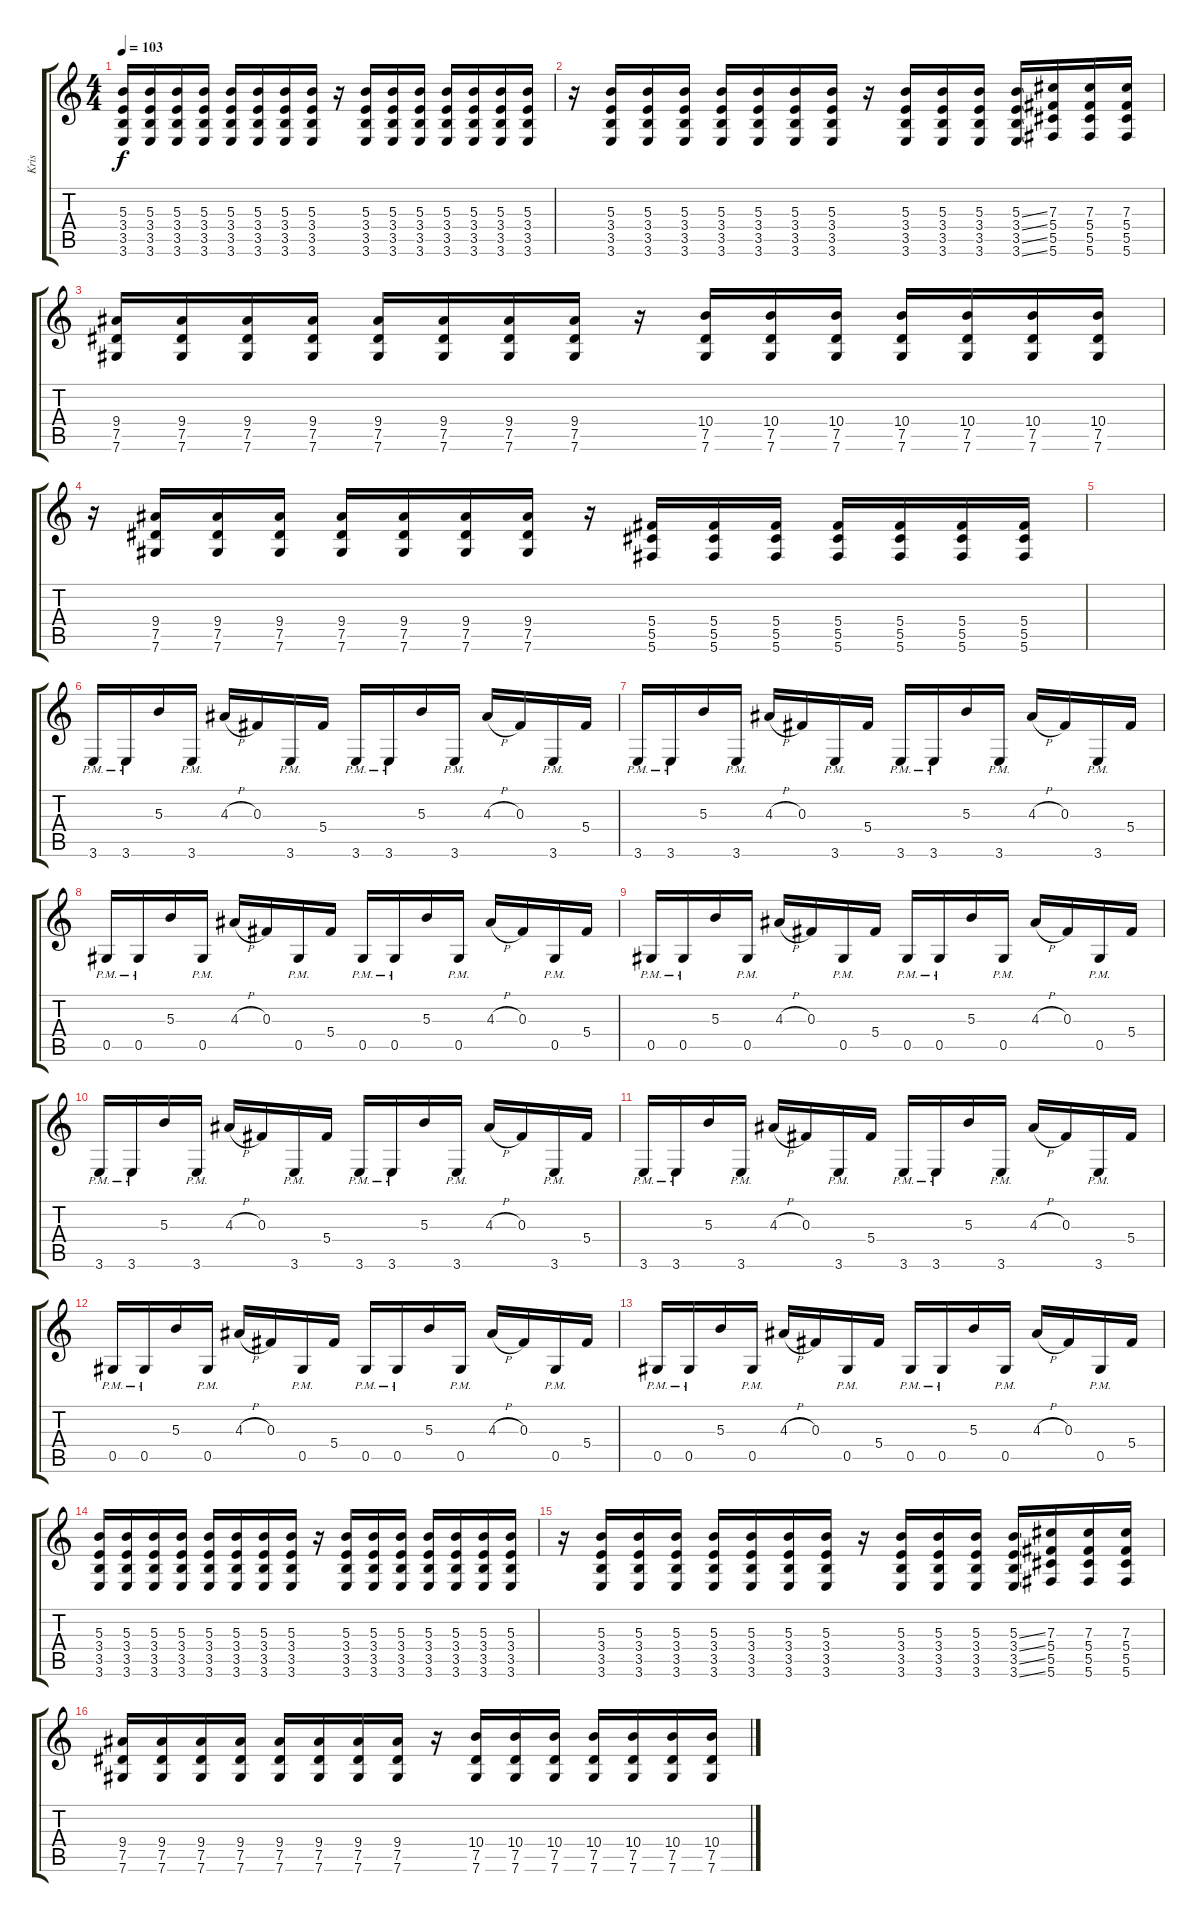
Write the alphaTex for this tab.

\track ("Kris" "Kris") {instrument distortionguitar}
\staff {score tabs}
\tuning (Eb4 Bb3 Gb3 Db3 Ab2 Db2) {hide}
\ts (4 4)
\tempo 103
\clef g2
\ks c
(5.3 3.4 3.5 3.6).16{dy f instrument distortionguitar} (5.3 3.4 3.5 3.6).16 (5.3 3.4 3.5 3.6).16 (5.3 3.4 3.5 3.6).16 (5.3 3.4 3.5 3.6).16 (5.3 3.4 3.5 3.6).16 (5.3 3.4 3.5 3.6).16 (5.3 3.4 3.5 3.6).16 r.16 (5.3 3.4 3.5 3.6).16 (5.3 3.4 3.5 3.6).16 (5.3 3.4 3.5 3.6).16 (5.3 3.4 3.5 3.6).16 (5.3 3.4 3.5 3.6).16 (5.3 3.4 3.5 3.6).16 (5.3 3.4 3.5 3.6).16 |
r.16 (5.3 3.4 3.5 3.6).16 (5.3 3.4 3.5 3.6).16 (5.3 3.4 3.5 3.6).16 (5.3 3.4 3.5 3.6).16 (5.3 3.4 3.5 3.6).16 (5.3 3.4 3.5 3.6).16 (5.3 3.4 3.5 3.6).16 r.16 (5.3 3.4 3.5 3.6).16 (5.3 3.4 3.5 3.6).16 (5.3 3.4 3.5 3.6).16 (5.3{ss} 3.4{ss} 3.5{ss} 3.6{ss}).16 (7.3 5.4 5.5 5.6).16 (7.3 5.4 5.5 5.6).16 (7.3 5.4 5.5 5.6).16 |
(9.4 7.5 7.6).16 (9.4 7.5 7.6).16 (9.4 7.5 7.6).16 (9.4 7.5 7.6).16 (9.4 7.5 7.6).16 (9.4 7.5 7.6).16 (9.4 7.5 7.6).16 (9.4 7.5 7.6).16 r.16 (10.4 7.5 7.6).16 (10.4 7.5 7.6).16 (10.4 7.5 7.6).16 (10.4 7.5 7.6).16 (10.4 7.5 7.6).16 (10.4 7.5 7.6).16 (10.4 7.5 7.6).16 |
r.16 (9.4 7.5 7.6).16 (9.4 7.5 7.6).16 (9.4 7.5 7.6).16 (9.4 7.5 7.6).16 (9.4 7.5 7.6).16 (9.4 7.5 7.6).16 (9.4 7.5 7.6).16 r.16 (5.4 5.5 5.6).16 (5.4 5.5 5.6).16 (5.4 5.5 5.6).16 (5.4 5.5 5.6).16 (5.4 5.5 5.6).16 (5.4 5.5 5.6).16 (5.4 5.5 5.6).16 |
|
3.6{pm}.16 3.6{pm}.16 5.3.16 3.6{pm}.16 4.3{h}.16 0.3.16 3.6{pm}.16 5.4.16 3.6{pm}.16 3.6{pm}.16 5.3.16 3.6{pm}.16 4.3{h}.16 0.3.16 3.6{pm}.16 5.4.16 |
3.6{pm}.16 3.6{pm}.16 5.3.16 3.6{pm}.16 4.3{h}.16 0.3.16 3.6{pm}.16 5.4.16 3.6{pm}.16 3.6{pm}.16 5.3.16 3.6{pm}.16 4.3{h}.16 0.3.16 3.6{pm}.16 5.4.16 |
0.5{pm}.16 0.5{pm}.16 5.3.16 0.5{pm}.16 4.3{h}.16 0.3.16 0.5{pm}.16 5.4.16 0.5{pm}.16 0.5{pm}.16 5.3.16 0.5{pm}.16 4.3{h}.16 0.3.16 0.5{pm}.16 5.4.16 |
0.5{pm}.16 0.5{pm}.16 5.3.16 0.5{pm}.16 4.3{h}.16 0.3.16 0.5{pm}.16 5.4.16 0.5{pm}.16 0.5{pm}.16 5.3.16 0.5{pm}.16 4.3{h}.16 0.3.16 0.5{pm}.16 5.4.16 |
3.6{pm}.16 3.6{pm}.16 5.3.16 3.6{pm}.16 4.3{h}.16 0.3.16 3.6{pm}.16 5.4.16 3.6{pm}.16 3.6{pm}.16 5.3.16 3.6{pm}.16 4.3{h}.16 0.3.16 3.6{pm}.16 5.4.16 |
3.6{pm}.16 3.6{pm}.16 5.3.16 3.6{pm}.16 4.3{h}.16 0.3.16 3.6{pm}.16 5.4.16 3.6{pm}.16 3.6{pm}.16 5.3.16 3.6{pm}.16 4.3{h}.16 0.3.16 3.6{pm}.16 5.4.16 |
0.5{pm}.16 0.5{pm}.16 5.3.16 0.5{pm}.16 4.3{h}.16 0.3.16 0.5{pm}.16 5.4.16 0.5{pm}.16 0.5{pm}.16 5.3.16 0.5{pm}.16 4.3{h}.16 0.3.16 0.5{pm}.16 5.4.16 |
0.5{pm}.16 0.5{pm}.16 5.3.16 0.5{pm}.16 4.3{h}.16 0.3.16 0.5{pm}.16 5.4.16 0.5{pm}.16 0.5{pm}.16 5.3.16 0.5{pm}.16 4.3{h}.16 0.3.16 0.5{pm}.16 5.4.16 |
(5.3 3.4 3.5 3.6).16{instrument distortionguitar} (5.3 3.4 3.5 3.6).16 (5.3 3.4 3.5 3.6).16 (5.3 3.4 3.5 3.6).16 (5.3 3.4 3.5 3.6).16 (5.3 3.4 3.5 3.6).16 (5.3 3.4 3.5 3.6).16 (5.3 3.4 3.5 3.6).16 r.16 (5.3 3.4 3.5 3.6).16 (5.3 3.4 3.5 3.6).16 (5.3 3.4 3.5 3.6).16 (5.3 3.4 3.5 3.6).16 (5.3 3.4 3.5 3.6).16 (5.3 3.4 3.5 3.6).16 (5.3 3.4 3.5 3.6).16 |
r.16 (5.3 3.4 3.5 3.6).16 (5.3 3.4 3.5 3.6).16 (5.3 3.4 3.5 3.6).16 (5.3 3.4 3.5 3.6).16 (5.3 3.4 3.5 3.6).16 (5.3 3.4 3.5 3.6).16 (5.3 3.4 3.5 3.6).16 r.16 (5.3 3.4 3.5 3.6).16 (5.3 3.4 3.5 3.6).16 (5.3 3.4 3.5 3.6).16 (5.3{ss} 3.4{ss} 3.5{ss} 3.6{ss}).16 (7.3 5.4 5.5 5.6).16 (7.3 5.4 5.5 5.6).16 (7.3 5.4 5.5 5.6).16 |
(9.4 7.5 7.6).16 (9.4 7.5 7.6).16 (9.4 7.5 7.6).16 (9.4 7.5 7.6).16 (9.4 7.5 7.6).16 (9.4 7.5 7.6).16 (9.4 7.5 7.6).16 (9.4 7.5 7.6).16 r.16 (10.4 7.5 7.6).16 (10.4 7.5 7.6).16 (10.4 7.5 7.6).16 (10.4 7.5 7.6).16 (10.4 7.5 7.6).16 (10.4 7.5 7.6).16 (10.4 7.5 7.6).16
